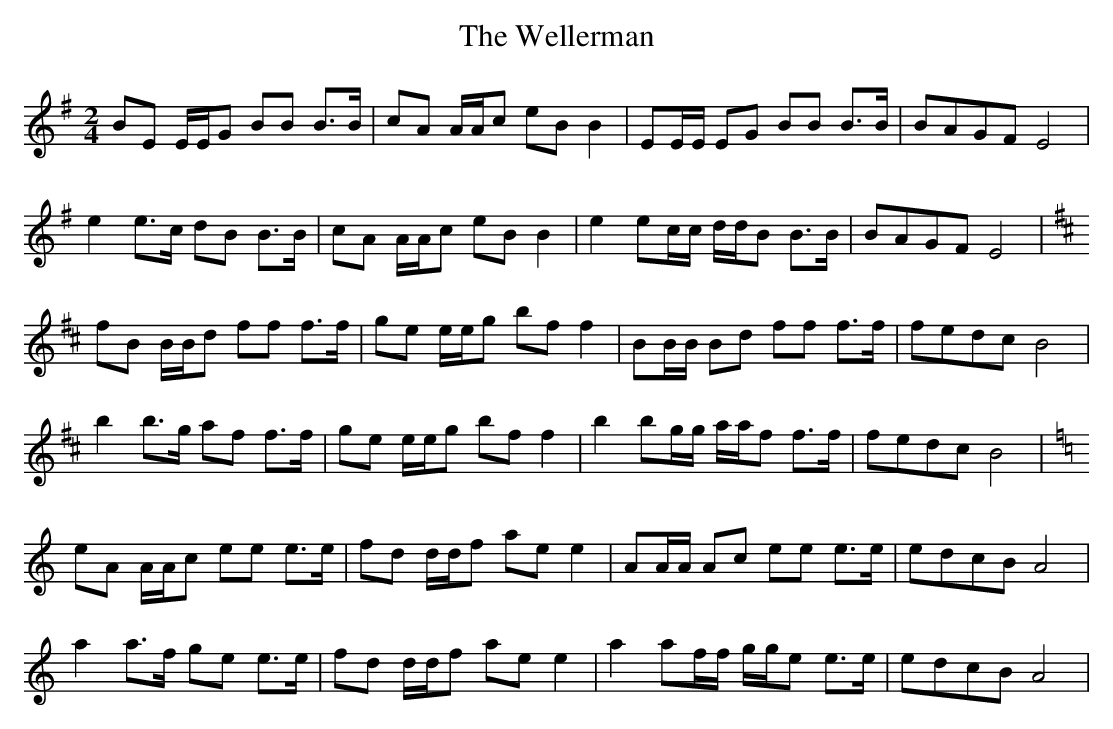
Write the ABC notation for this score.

X:1
T: The Wellerman
M: 2/4
L: 1/8
K: Emin
BE E1/2E1/2G BB B>B | cA A1/2A1/2c eB B2 | EE1/2E1/2 EG BB B>B | BAGF E4 |
e2 e>c dB B>B | cA A1/2A1/2c eB B2 | e2 ec1/2c1/2 d1/2d1/2B B>B | BAGF E4 |
K: Bmin
fB B1/2B1/2d ff f>f | ge e1/2e1/2g bf f2 | BB1/2B1/2 Bd ff f>f | fedc B4 |
b2 b>g af f>f | ge e1/2e1/2g bf f2 | b2 bg1/2g1/2 a1/2a1/2f f>f | fedc B4 |
K: Amin
eA A1/2A1/2c ee e>e | fd d1/2d1/2f ae e2 | AA1/2A1/2 Ac ee e>e | edcB A4 |
a2 a>f ge e>e | fd d1/2d1/2f ae e2 | a2 af1/2f1/2 g1/2g1/2e e>e | edcB A4 |
